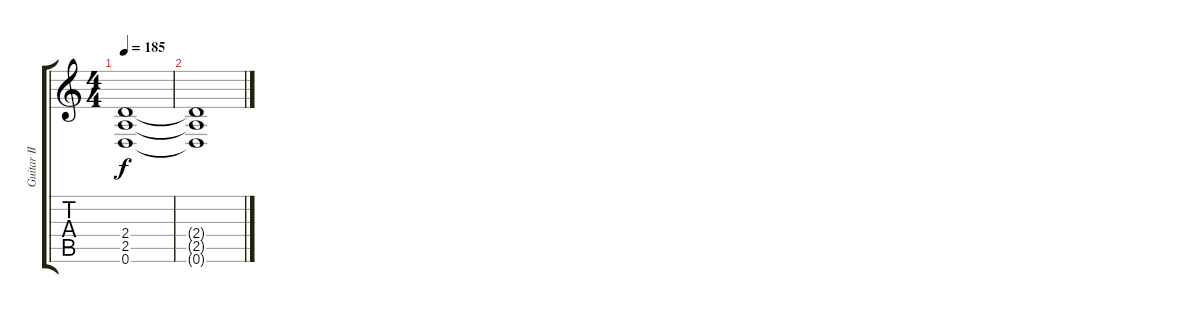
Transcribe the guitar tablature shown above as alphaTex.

\track ("Guitar II" "Guitar II") {instrument distortionguitar}
\staff {score tabs}
\tuning (D4 A3 F3 C3 G2 D2) {hide}
\ts (4 4)
\tempo 185
\clef g2
\ks c
(2.4 2.5 0.6).1{dy f} |
(2.4{t} 2.5{t} 0.6{t}).1
